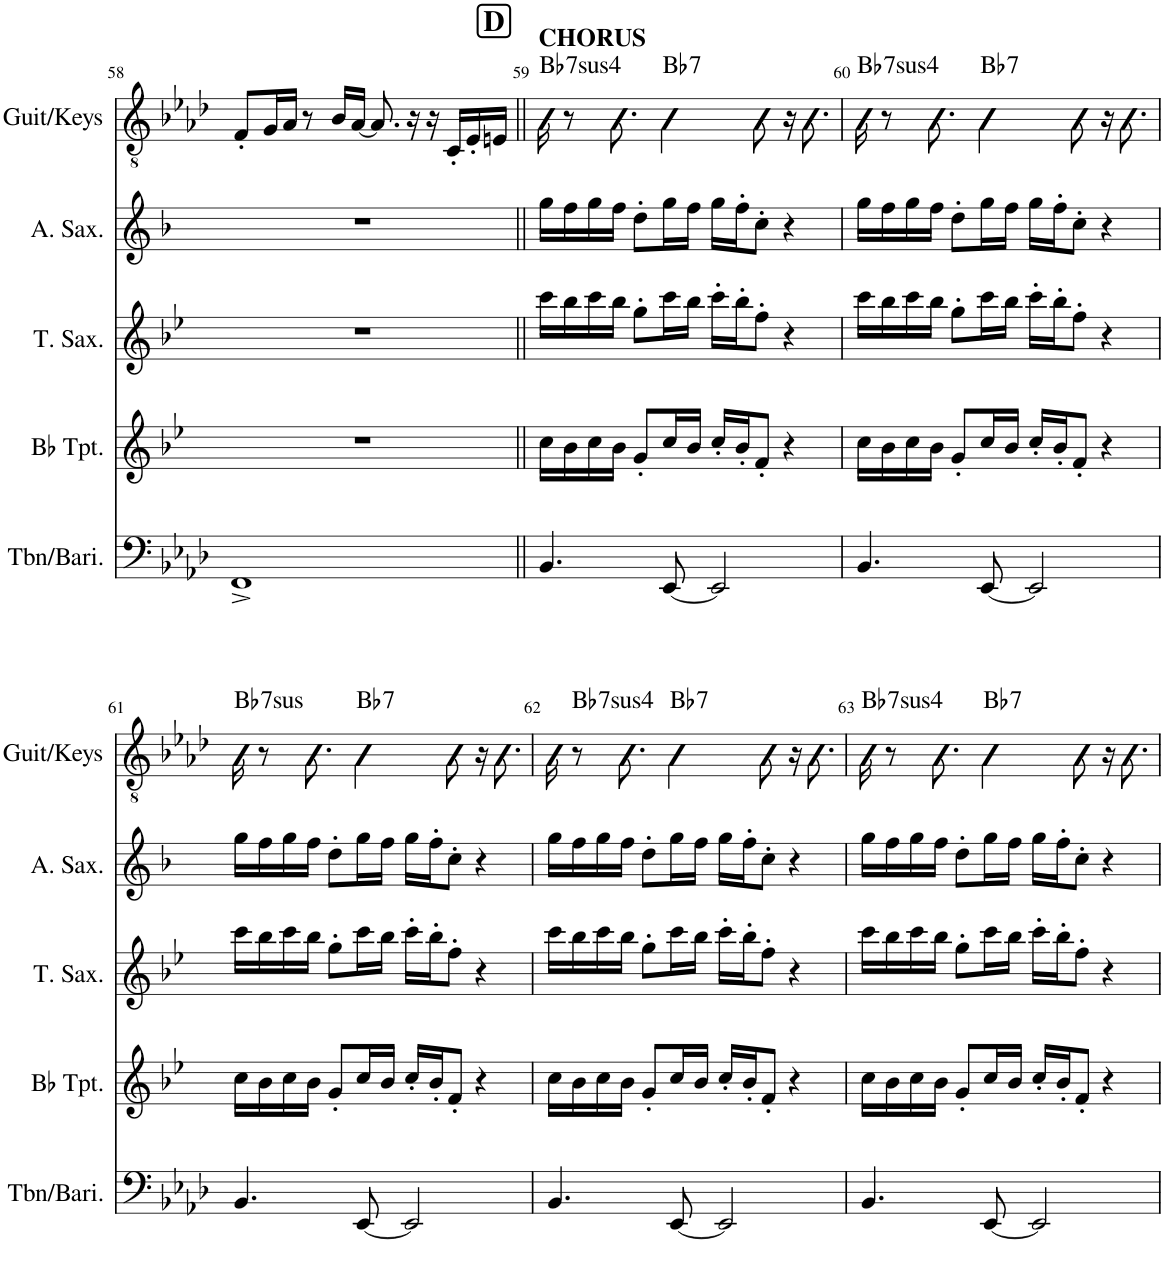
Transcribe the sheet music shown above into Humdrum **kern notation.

**kern	**kern	**kern	**kern	**kern	**harte
*part5	*part4	*part3	*part2	*part1	*part1
*staff5	*staff4	*staff3	*staff2	*staff1	*
*I"Tbn/Bari	*I"Bb Trumpet	*I"Tenor Sax	*I"Alto Sax	*I"Guit/Keys	*
*I'Tbn/Bari.	*I'Bb Tpt.	*I'T. Sax.	*I'A. Sax.	*I'Guit/Keys	*
!!LO:PB:g=z
*clefF4	*clefG2	*clefG2	*clefG2	*clefGv2	*
*	*Trd1c2	*Trd8c14	*Trd5c9	*	*
*k[b-e-a-d-]	*k[b-e-]	*k[b-e-]	*k[b-]	*k[b-e-a-d-]	*
*M4/4	*M4/4	*M4/4	*M4/4	*M4/4	*
=58	=58	=58	=58	=58	=58
1FF^	1r	1r	1r	8F'/L	.
.	.	.	.	16G/L	.
.	.	.	.	16A-/JJ	.
.	.	.	.	8r	.
.	.	.	.	16B-/LL	.
.	.	.	.	[16A-/JJ	.
.	.	.	.	8.A-/]	.
.	.	.	.	16r	.
.	.	.	.	16r	.
.	.	.	.	16C'/LL	.
.	.	.	.	16E-'/	.
.	.	.	.	16En/JJ	.
!!LO:REH:place=s1:a:B:cj:fs=14:t=D
=59||	=59||	=59||	=59||	=59||	=59||
!	!	!	!	!LO:TX:a:B:t=CHORUS	!LO:H:kt=74
4.BB-/	16cc\LL	16ccc\LL	16gg\LL	16B-\	Bb:sus4(7)
.	16b-\	16bb-\	16ff\	8r	.
.	16cc\	16ccc\	16gg\	.	.
.	16b-\JJ	16bb-\JJ	16ff\JJ	8.B-\	.
.	8g'/L	8gg'\L	8dd'\L	.	.
!	!	!	!	!	!LO:H:kt=7
[8EE-/	16cc/L	16ccc\L	16gg\L	4B-\	Bb:7
.	16b-/JJ	16bb-\JJ	16ff\JJ	.	.
2EE-/]	16cc'/LL	16ccc'\LL	16gg\LL	.	.
.	16b-'/J	16bb-'\J	16ff'\J	.	.
.	8f'/J	8ff'\J	8cc'\J	8B-\	.
.	4r	4r	4r	16r	.
.	.	.	.	8.B-\	.
=60	=60	=60	=60	=60	=60
!	!	!	!	!	!LO:H:kt=74
4.BB-/	16cc\LL	16ccc\LL	16gg\LL	16B-\	Bb:sus4(7)
.	16b-\	16bb-\	16ff\	8r	.
.	16cc\	16ccc\	16gg\	.	.
.	16b-\JJ	16bb-\JJ	16ff\JJ	8.B-\	.
.	8g'/L	8gg'\L	8dd'\L	.	.
!	!	!	!	!	!LO:H:kt=7
[8EE-/	16cc/L	16ccc\L	16gg\L	4B-\	Bb:7
.	16b-/JJ	16bb-\JJ	16ff\JJ	.	.
2EE-/]	16cc'/LL	16ccc'\LL	16gg\LL	.	.
.	16b-'/J	16bb-'\J	16ff'\J	.	.
.	8f'/J	8ff'\J	8cc'\J	8B-\	.
.	4r	4r	4r	16r	.
.	.	.	.	8.B-\	.
!!LO:LB:g=z
=61	=61	=61	=61	=61	=61
!	!	!	!	!	!LO:H:kt=7sus
4.BB-/	16cc\LL	16ccc\LL	16gg\LL	16B-\	Bb:sus4(7)
.	16b-\	16bb-\	16ff\	8r	.
.	16cc\	16ccc\	16gg\	.	.
.	16b-\JJ	16bb-\JJ	16ff\JJ	8.B-\	.
.	8g'/L	8gg'\L	8dd'\L	.	.
!	!	!	!	!	!LO:H:kt=7
[8EE-/	16cc/L	16ccc\L	16gg\L	4B-\	Bb:7
.	16b-/JJ	16bb-\JJ	16ff\JJ	.	.
2EE-/]	16cc'/LL	16ccc'\LL	16gg\LL	.	.
.	16b-'/J	16bb-'\J	16ff'\J	.	.
.	8f'/J	8ff'\J	8cc'\J	8B-\	.
.	4r	4r	4r	16r	.
.	.	.	.	8.B-\	.
=62	=62	=62	=62	=62	=62
4.BB-/	16cc\LL	16ccc\LL	16gg\LL	16B-\	.
!	!	!	!	!	!LO:H:kt=74
.	16b-\	16bb-\	16ff\	8r	Bb:sus4(7)
.	16cc\	16ccc\	16gg\	.	.
.	16b-\JJ	16bb-\JJ	16ff\JJ	8.B-\	.
.	8g'/L	8gg'\L	8dd'\L	.	.
!	!	!	!	!	!LO:H:kt=7
[8EE-/	16cc/L	16ccc\L	16gg\L	4B-\	Bb:7
.	16b-/JJ	16bb-\JJ	16ff\JJ	.	.
2EE-/]	16cc'/LL	16ccc'\LL	16gg\LL	.	.
.	16b-'/J	16bb-'\J	16ff'\J	.	.
.	8f'/J	8ff'\J	8cc'\J	8B-\	.
.	4r	4r	4r	16r	.
.	.	.	.	8.B-\	.
=63	=63	=63	=63	=63	=63
!	!	!	!	!	!LO:H:kt=74
4.BB-/	16cc\LL	16ccc\LL	16gg\LL	16B-\	Bb:sus4(7)
.	16b-\	16bb-\	16ff\	8r	.
.	16cc\	16ccc\	16gg\	.	.
.	16b-\JJ	16bb-\JJ	16ff\JJ	8.B-\	.
.	8g'/L	8gg'\L	8dd'\L	.	.
!	!	!	!	!	!LO:H:kt=7
[8EE-/	16cc/L	16ccc\L	16gg\L	4B-\	Bb:7
.	16b-/JJ	16bb-\JJ	16ff\JJ	.	.
2EE-/]	16cc'/LL	16ccc'\LL	16gg\LL	.	.
.	16b-'/J	16bb-'\J	16ff'\J	.	.
.	8f'/J	8ff'\J	8cc'\J	8B-\	.
.	4r	4r	4r	16r	.
.	.	.	.	8.B-\	.
=	=	=	=	=	=
*-	*-	*-	*-	*-	*-
